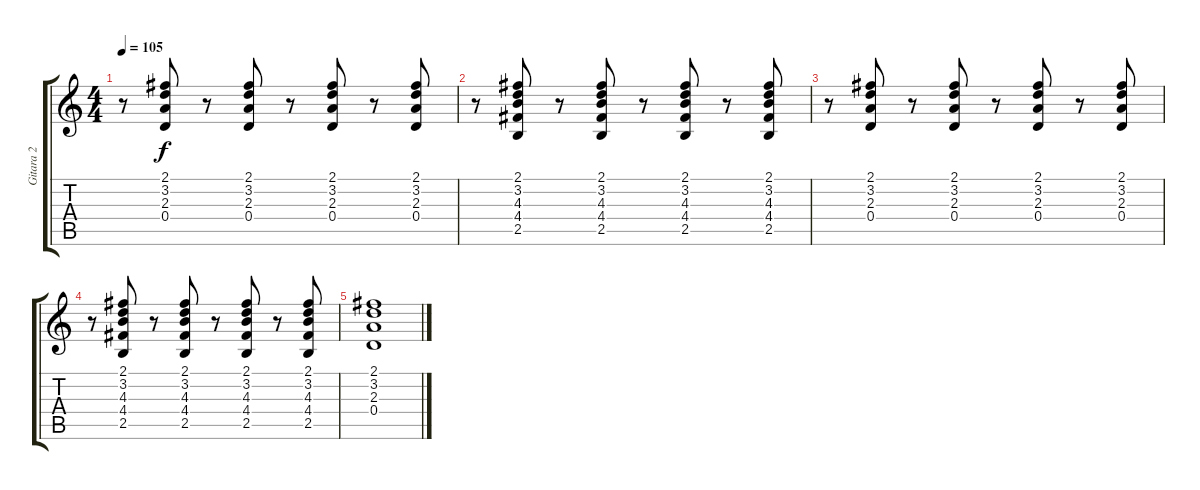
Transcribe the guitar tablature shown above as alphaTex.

\track ("Gitara 2" "Gitara 2") {instrument electricguitarclean}
\staff {score tabs}
\tuning (E4 B3 G3 D3 A2 E2) {hide}
\ts (4 4)
\tempo 105
\clef g2
\ks c
r.8{dy f} (2.1 3.2 2.3 0.4).8 r.8 (2.1 3.2 2.3 0.4).8 r.8 (2.1 3.2 2.3 0.4).8 r.8 (2.1 3.2 2.3 0.4).8 |
r.8 (2.1 3.2 4.3 4.4 2.5).8 r.8 (2.1 3.2 4.3 4.4 2.5).8 r.8 (2.1 3.2 4.3 4.4 2.5).8 r.8 (2.1 3.2 4.3 4.4 2.5).8 |
r.8 (2.1 3.2 2.3 0.4).8 r.8 (2.1 3.2 2.3 0.4).8 r.8 (2.1 3.2 2.3 0.4).8 r.8 (2.1 3.2 2.3 0.4).8 |
r.8 (2.1 3.2 4.3 4.4 2.5).8 r.8 (2.1 3.2 4.3 4.4 2.5).8 r.8 (2.1 3.2 4.3 4.4 2.5).8 r.8 (2.1 3.2 4.3 4.4 2.5).8 |
(2.1 3.2 2.3 0.4).1
